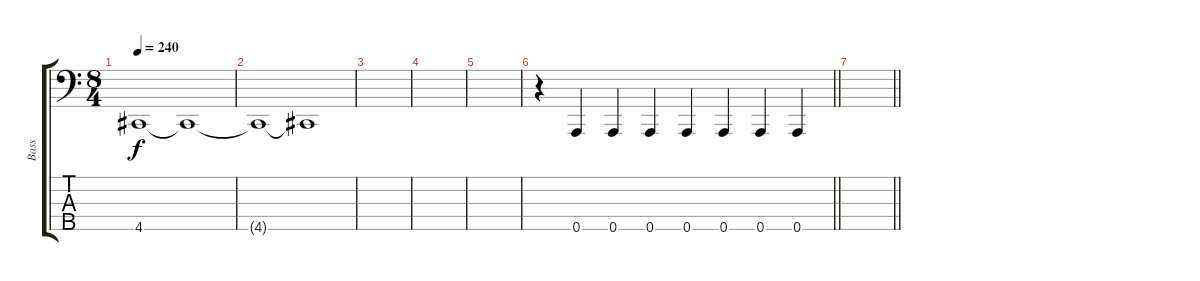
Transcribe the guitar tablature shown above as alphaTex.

\track ("Bass" "Bass") {instrument electricbasspick}
\staff {score tabs}
\tuning (G2 D2 A1 E1 A0) {hide}
\ts (8 4)
\tempo 240
\clef f4
\ks c
4.5{t}.1{dy f volume 0} 4.5{t}.1 |
4.5{t}.1 4.5{t}.1 |
|
|
|
\barLineRight lightlight
r.4{volume 14} 0.5.4 0.5.4 0.5.4 0.5.4 0.5.4 0.5.4 0.5.4 |
\barLineRight lightlight
